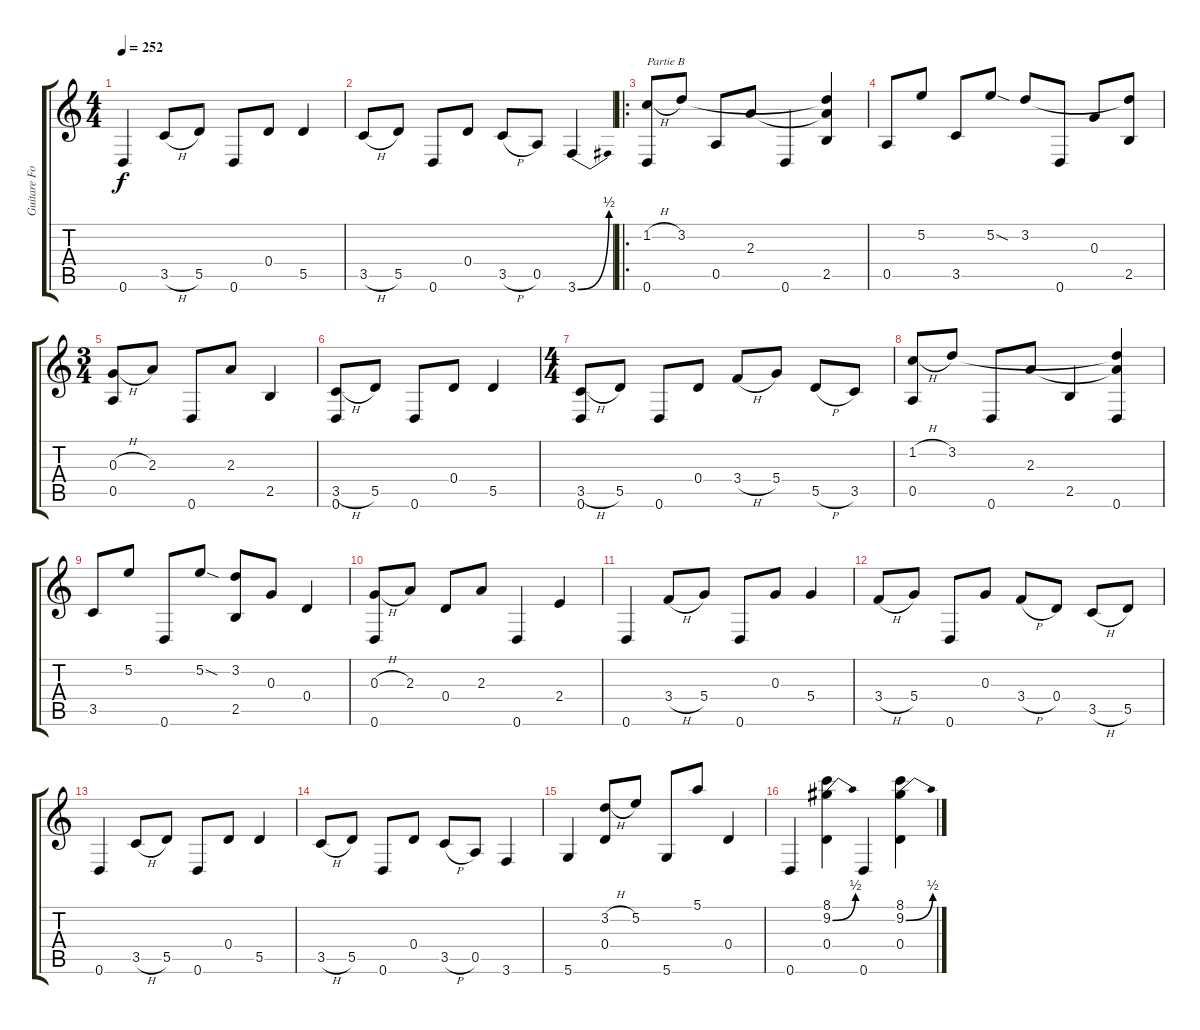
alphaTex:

\track ("Guitare Folk" "Guitare Fo") {instrument acousticguitarsteel}
\staff {score tabs}
\tuning (E4 B3 G3 D3 A2 D2) {hide}
\ts (4 4)
\tempo 252
\clef g2
\ks c
0.6.4{dy f} 3.5{h}.8 5.5.8 0.6.8 0.4.8 5.5.4 |
3.5{h}.8 5.5.8 0.6.8 0.4.8 3.5{h}.8 0.5.8 3.6{be (bend 0 0 60 2)}.4 |
\ro
(1.2{h} 0.6).8{txt "Partie B"} 3.2.8 0.5.8 2.3.8 0.6.4 (3.2{t} 2.3{t} 2.5).4 |
0.5.8 5.2.8 3.5.8 5.2{sod}.8 3.2.8 0.6.8 0.3.8 (3.2{t} 2.5).8 |
\ts (3 4)
(0.3{h} 0.5).8 2.3.8 0.6.8 2.3.8 2.5.4 |
(3.5{h} 0.6).8 5.5.8 0.6.8 0.4.8 5.5.4 |
\ts (4 4)
(3.5{h} 0.6).8 5.5.8 0.6.8 0.4.8 3.4{h}.8 5.4.8 5.5{h}.8 3.5.8 |
(1.2{h} 0.5).8 3.2.8 0.6.8 2.3.8 2.5.4 (3.2{t} 2.3{t} 0.6).4 |
3.5.8 5.2.8 0.6.8 5.2{sod}.8 (3.2 2.5).8 0.3.8 0.4.4 |
(0.3{h} 0.6).8 2.3.8 0.4.8 2.3.8 0.6.4 2.4.4 |
0.6.4 3.4{h}.8 5.4.8 0.6.8 0.3.8 5.4.4 |
3.4{h}.8 5.4.8 0.6.8 0.3.8 3.4{h}.8 0.4.8 3.5{h}.8 5.5.8 |
0.6.4 3.5{h}.8 5.5.8 0.6.8 0.4.8 5.5.4 |
3.5{h}.8 5.5.8 0.6.8 0.4.8 3.5{h}.8 0.5.8 3.6.4 |
5.6.4 (3.2{h} 0.4).8 5.2.8 5.6.8 5.1.8 0.4.4 |
0.6.4 (8.1 9.2{be (bend 0 0 60 2)} 0.4).4 0.6.4 (8.1 9.2{be (bend 0 0 60 2)} 0.4).4
